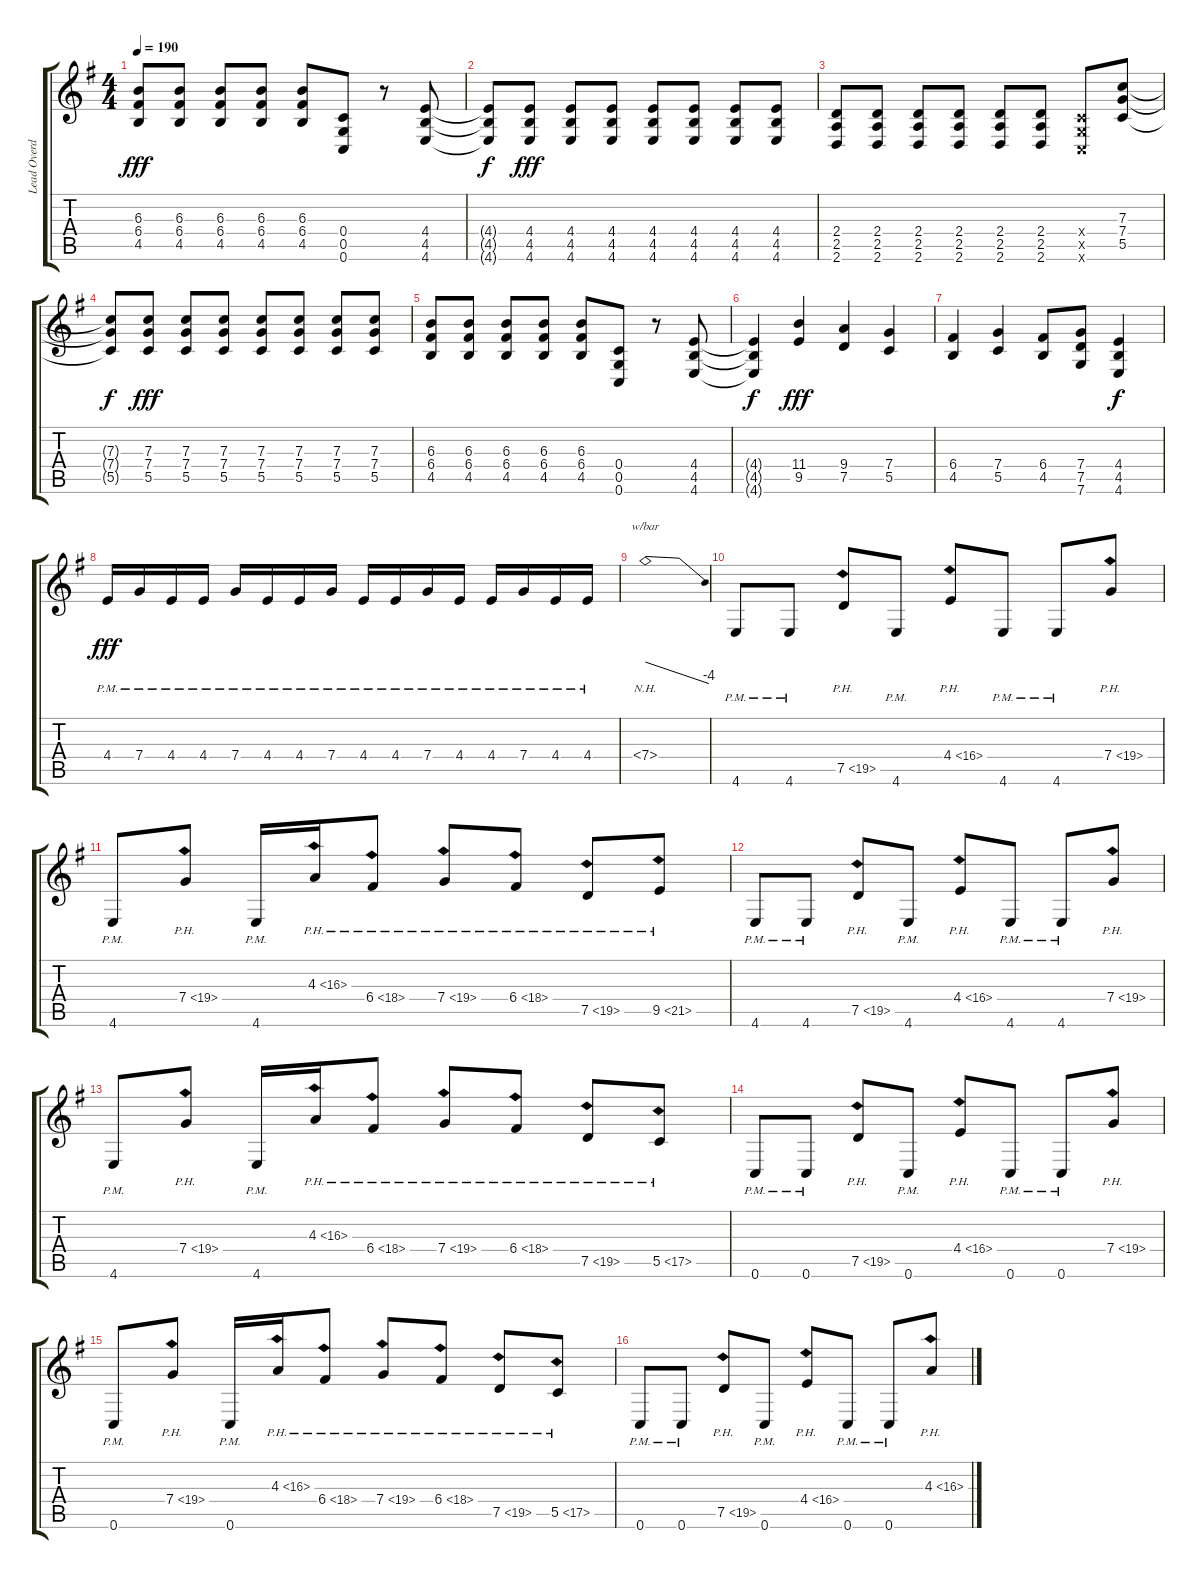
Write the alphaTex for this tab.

\track ("Lead Overdrive" "Lead Overd") {instrument overdrivenguitar}
\staff {score tabs}
\tuning (D4 A3 F3 C3 G2 C2) {hide}
\ts (4 4)
\tempo 190
\clef g2
\ks eminor
(6.3 6.4 4.5).8{dy fff} (6.3 6.4 4.5).8 (6.3 6.4 4.5).8 (6.3 6.4 4.5).8 (6.3 6.4 4.5).8 (0.4 0.5 0.6).8 r.8 (4.4 4.5 4.6).8 |
(4.4{t} 4.5{t} 4.6{t}).8{dy f} (4.4 4.5 4.6).8{dy fff} (4.4 4.5 4.6).8 (4.4 4.5 4.6).8 (4.4 4.5 4.6).8 (4.4 4.5 4.6).8 (4.4 4.5 4.6).8 (4.4 4.5 4.6).8 |
(2.4 2.5 2.6).8 (2.4 2.5 2.6).8 (2.4 2.5 2.6).8 (2.4 2.5 2.6).8 (2.4 2.5 2.6).8 (2.4 2.5 2.6).8 (0.4{x} 0.5{x} 0.6{x}).8 (7.3 7.4 5.5).8 |
(7.3{t} 7.4{t} 5.5{t}).8{dy f} (7.3 7.4 5.5).8{dy fff} (7.3 7.4 5.5).8 (7.3 7.4 5.5).8 (7.3 7.4 5.5).8 (7.3 7.4 5.5).8 (7.3 7.4 5.5).8 (7.3 7.4 5.5).8 |
(6.3 6.4 4.5).8 (6.3 6.4 4.5).8 (6.3 6.4 4.5).8 (6.3 6.4 4.5).8 (6.3 6.4 4.5).8 (0.4 0.5 0.6).8 r.8 (4.4 4.5 4.6).8 |
(4.4{t} 4.5{t} 4.6{t}).4{dy f} (11.4 9.5).4{dy fff} (9.4 7.5).4 (7.4 5.5).4 |
(6.4 4.5).4 (7.4 5.5).4 (6.4 4.5).8 (7.4 7.5 7.6).8 (4.4 4.5 4.6).4{dy f} |
4.4{pm}.16{dy fff} 7.4{pm}.16 4.4{pm}.16 4.4{pm}.16 7.4{pm}.16 4.4{pm}.16 4.4{pm}.16 7.4{pm}.16 4.4{pm}.16 4.4{pm}.16 7.4{pm}.16 4.4{pm}.16 4.4{pm}.16 7.4{pm}.16 4.4{pm}.16 4.4{pm}.16 |
7.4{nh}.1{tbe (dive default 0 0 60 -16)} |
4.6{pm}.8 4.6{pm}.8 7.5{ph 12}.8 4.6{pm}.8 4.4{ph 12}.8 4.6{pm}.8 4.6{pm}.8 7.4{ph 12}.8 |
4.6{pm}.8 7.4{ph 12}.8 4.6{pm}.16 4.3{ph 12}.16 6.4{ph 12}.8 7.4{ph 12}.8 6.4{ph 12}.8 7.5{ph 12}.8 9.5{ph 12}.8 |
4.6{pm}.8 4.6{pm}.8 7.5{ph 12}.8 4.6{pm}.8 4.4{ph 12}.8 4.6{pm}.8 4.6{pm}.8 7.4{ph 12}.8 |
4.6{pm}.8 7.4{ph 12}.8 4.6{pm}.16 4.3{ph 12}.16 6.4{ph 12}.8 7.4{ph 12}.8 6.4{ph 12}.8 7.5{ph 12}.8 5.5{ph 12}.8 |
0.6{pm}.8 0.6{pm}.8 7.5{ph 12}.8 0.6{pm}.8 4.4{ph 12}.8 0.6{pm}.8 0.6{pm}.8 7.4{ph 12}.8 |
0.6{pm}.8 7.4{ph 12}.8 0.6{pm}.16 4.3{ph 12}.16 6.4{ph 12}.8 7.4{ph 12}.8 6.4{ph 12}.8 7.5{ph 12}.8 5.5{ph 12}.8 |
0.6{pm}.8 0.6{pm}.8 7.5{ph 12}.8 0.6{pm}.8 4.4{ph 12}.8 0.6{pm}.8 0.6{pm}.8 4.3{ph 12}.8
